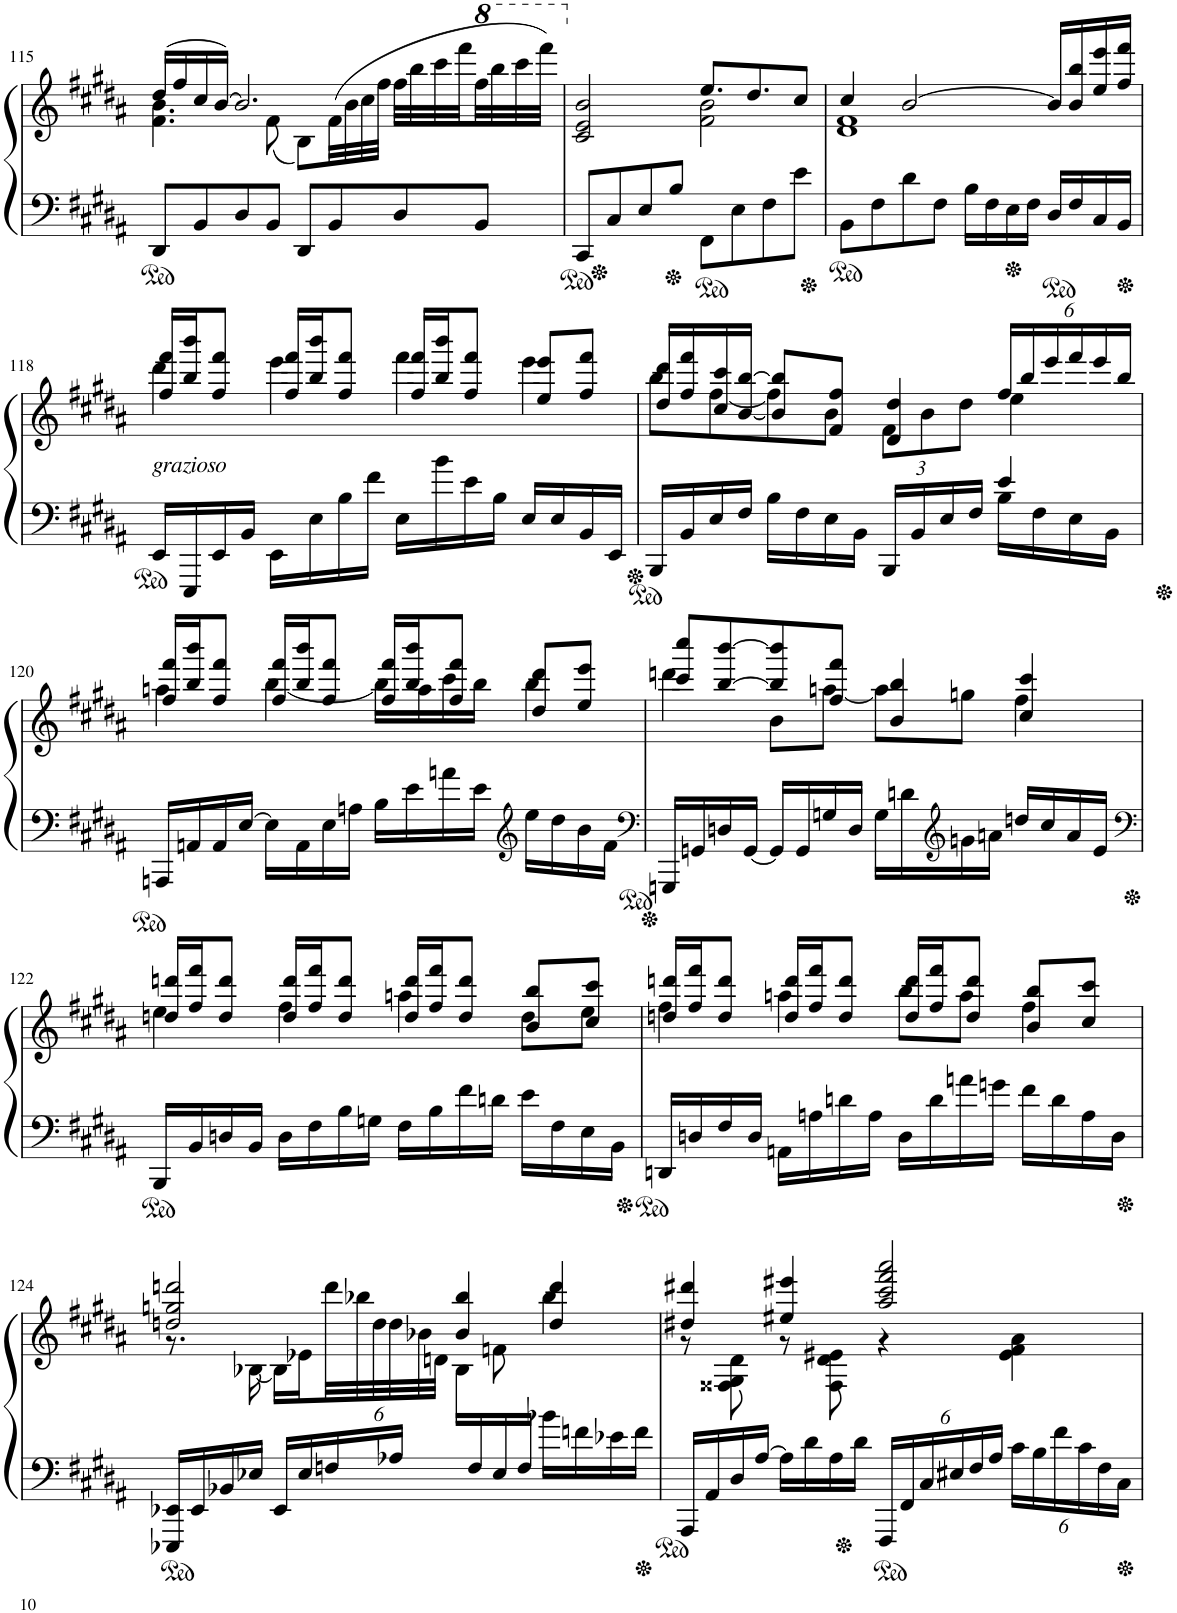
**kern	**kern
*part1	*part1
*staff2	*staff1
*I"Piano	*
*I'Pno.	*
!!LO:PB:g=z
*clefF4	*clefG2
*k[f#c#g#d#a#]	*k[f#c#g#d#a#]
*M4/4	*M4/4
=115	=115
*	*^
8DD#/L	(16dd#/LL	4.f#\ 4.b\
.	16ff#/	.
8BB/	16cc#/	.
.	[16b/JJ)	.
8D#/	2.b/]	.
8BB/J	.	(8f#\
8DD#/L	.	8B\L)
8BB/	.	(>32f#\LL
.	.	32b\
.	.	32cc#\
.	.	32ff#\JJJ
8D#/	.	32ff#\LLL
.	.	32bb\
.	.	32ccc#\
.	.	32fff#\
8BB/J	.	32fff#\
.	.	32bbb\
.	.	32cccc#\
.	.	32ffff#\JJJ)
=116	=116	=116
8CC#/L	2c#/ 2e/ 2b/	2ryy
8C#/	.	.
8E/	.	.
8B/J	.	.
8FF#\L	8.ee/L	2f#\ 2b\
8E\	.	.
.	8.dd#/	.
8F#\	.	.
8e\J	8cc#/J	.
=117	=117	=117
8BB\L	4cc#/	1d# 1f#
8F#\	.	.
8d#\	[2b/	.
8F#\J	.	.
16B\LL	.	.
16F#\	.	.
16E\	.	.
16F#\JJ	.	.
16D#/LL	16b/LL]	.
16F#/	16b/ 16bb/	.
16C#/	16ee/ 16eee/	.
16BB/JJ	16ff#/ 16fff#/JJ	.
!!LO:LB:g=z	!!
=118	=118	=118
!	!LO:TX:b:i:t=grazioso	!
16EE/LL	16ff#/ 16fff#/LL	4ddd#\
16EEE/	16bb/ 16bbb/J	.
16EE/	8ff#/ 8fff#/J	.
16BB/JJ	.	.
16EE\LL	16ff#/ 16fff#/LL	4eee\
16E\	16bb/ 16bbb/J	.
16B\	8ff#/ 8fff#/J	.
16f#\JJ	.	.
16E\LL	16ff#/ 16fff#/LL	4fff#\
16b\	16bb/ 16bbb/J	.
16e\	8ff#/ 8fff#/J	.
16B\JJ	.	.
16E/LL	8ee/ 8eee/L	4eee\
16E/	.	.
16BB/	8ff#/ 8fff#/J	.
16EE/JJ	.	.
=119	=119	=119
*^	*	*
16BBB/LL	2.ryy	16dd#/ 16ddd#/LL	8bb\L
16BB/	.	16ff#/ 16fff#/	.
16E/	.	16cc#/ 16ccc#/	[8ff#\
16F#/JJ	.	[<16b/ [16bb/JJ	.
16B\LL	.	8b/] 8bb/]L	8ff#\]
16F#\	.	.	.
16E\	.	8f#/ 8ff#/J	8b\J
16BB\JJ	.	.	.
*	*	*Xbrackettup	*
16BBB/LL	.	12f#\L	4d#/ 4dd#/
16BB/	.	.	.
.	.	12b\	.
16E/	.	.	.
.	.	12dd#\J	.
16F#/JJ	.	.	.
16B\LL	4e/	24ff#/LL	4ee\
.	.	24bb/	.
16F#\	.	.	.
.	.	24eee/	.
16E\	.	24fff#/	.
.	.	24eee/	.
16BB\JJ	.	.	.
.	.	24bb/JJ	.
*v	*v	*	*
!!LO:LB:g=z	!!
=120	=120	=120
16AAAn/LL	16ff#/ 16fff#/LL	4aan\
16AAn/	16bb/ 16bbb/J	.
16AA/	8ff#/ 8fff#/J	.
[16E/JJ	.	.
16E\LL]	16ff#/ 16fff#/LL	[4bb\
16AA\	16bb/ 16bbb/J	.
16E\	8ff#/ 8fff#/J	.
16An\JJ	.	.
16B\LL	16ff#/ 16fff#/LL	16bb\LL]
16e\	16bb/ 16bbb/J	16aa\
16an\	8ff#/ 8fff#/J	16ccc#\
16e\JJ	.	16bb\JJ
*clefG2	*	*
16ee\LL	8dd#/ 8ddd#/L	4bb\
16dd#\	.	.
16b\	8ee/ 8eee/J	.
16f#\JJ	.	.
=121	=121	=121
*clefF4	*	*
16GGGn/LL	8ccc#/ 8cccc#/L	4dddn\
16GGn/	.	.
16Dn/	[8bb/ [8bbb/	.
[16GG/JJ	.	.
16GG/LL]	8bb/] 8bbb/]	8b\L
16GG/	.	.
16Gn/	8ff#/ 8fff#/J	[8aan\J
16D/JJ	.	.
16G\LL	4b/ 4bb/	8aa\L]
16dn\	.	.
*clefG2	*	*
16gn\	.	8ggn\J
16an\JJ	.	.
16ddn/LL	4cc#/ 4ccc#/	4ff#\
16cc#/	.	.
16a/	.	.
16e/JJ	.	.
!!LO:LB:g=z	!!
=122	=122	=122
*clefF4	*	*
16BBB/LL	16ddn/ 16dddn/LL	4ee\
16BB/	16ff#/ 16fff#/J	.
16Dn/	8dd/ 8ddd/J	.
16BB/JJ	.	.
16D\LL	16dd/ 16ddd/LL	4ff#\
16F#\	16ff#/ 16fff#/J	.
16B\	8dd/ 8ddd/J	.
16Gn\JJ	.	.
16F#\LL	16dd/ 16ddd/LL	4aan\
16B\	16ff#/ 16fff#/J	.
16f#\	8dd/ 8ddd/J	.
16dn\JJ	.	.
16e\LL	8b/ 8bb/L	8dd\L
16F#\	.	.
16E\	8cc#/ 8ccc#/J	8ee\J
16BB\JJ	.	.
=123	=123	=123
16DDn/LL	16ddn/ 16dddn/LL	4ff#\
16Dn/	16ff#/ 16fff#/J	.
16F#/	8dd/ 8ddd/J	.
16D/JJ	.	.
16AAn\LL	16dd/ 16ddd/LL	4aan\
16An\	16ff#/ 16fff#/J	.
16dn\	8dd/ 8ddd/J	.
16A\JJ	.	.
16D\LL	16dd/ 16ddd/LL	8bb\L
16d\	16ff#/ 16fff#/J	.
16an\	8dd/ 8ddd/J	8aa\J
16gn\JJ	.	.
16f#\LL	8b/ 8bb/L	4ff#\
16d\	.	.
16A\	8cc#/ 8ccc#/J	.
16D\JJ	.	.
!!LO:LB:g=z
=124	=124	=124
*	*	*^
16EEE-X/ 16EE-X/LL	2ddn/ 2ggn/ 2dddn/	8.r	2ryy
16EE-/	.	.	.
16BB-X/	.	.	.
16E-X/JJ	.	[16B-X\	.
16EE-/LL	.	16B-\LL]	.
16E-/	.	16e-X\	.
16Fn/	.	48ddd\L	.
.	.	48bb-X\	.
.	.	48dd\	.
16A-X/JJ	.	48dd\	.
.	.	48b-X\	.
.	.	48dn\JJJ	.
16ryy	4b-/ 4bb-/	8ryy	16B-\LL
16F/	.	.	4..ryy
16E-/	.	8fn\	.
16F/JJ	.	.	.
16b-X\LL	4dd/ 4ddd/	4bb-\	.
16fn\	.	.	.
16e-X\	.	.	.
16f\JJ	.	.	.
*	*	*v	*v
=125	=125	=125
16AAA#/LL	4dd#X/ 4ddd#X/	8r
16AA#/	.	.
16D#/	.	8F##X\ 8G#\ 8d#\
[16A#/JJ	.	.
16A#\LL]	4ee#X/ 4eee#X/	8r
16d#\	.	.
16A#\	.	8F##\ 8d#\ 8e#X\
16d#\JJ	.	.
*Xbrackettup	*	*
24FFF#/LL	2aa#/ 2ccc#/ 2fff#/ 2aaa#/	4r
24FF#/	.	.
24C#/	.	.
24E#X/	.	.
24F#/	.	.
24A#/JJ	.	.
24c#\LL	.	4e#\ 4f#\ 4a#\
24B\	.	.
24f#\	.	.
24c#\	.	.
24F#\	.	.
24C#\JJ	.	.
*	*v	*v
=	=
*-	*-
